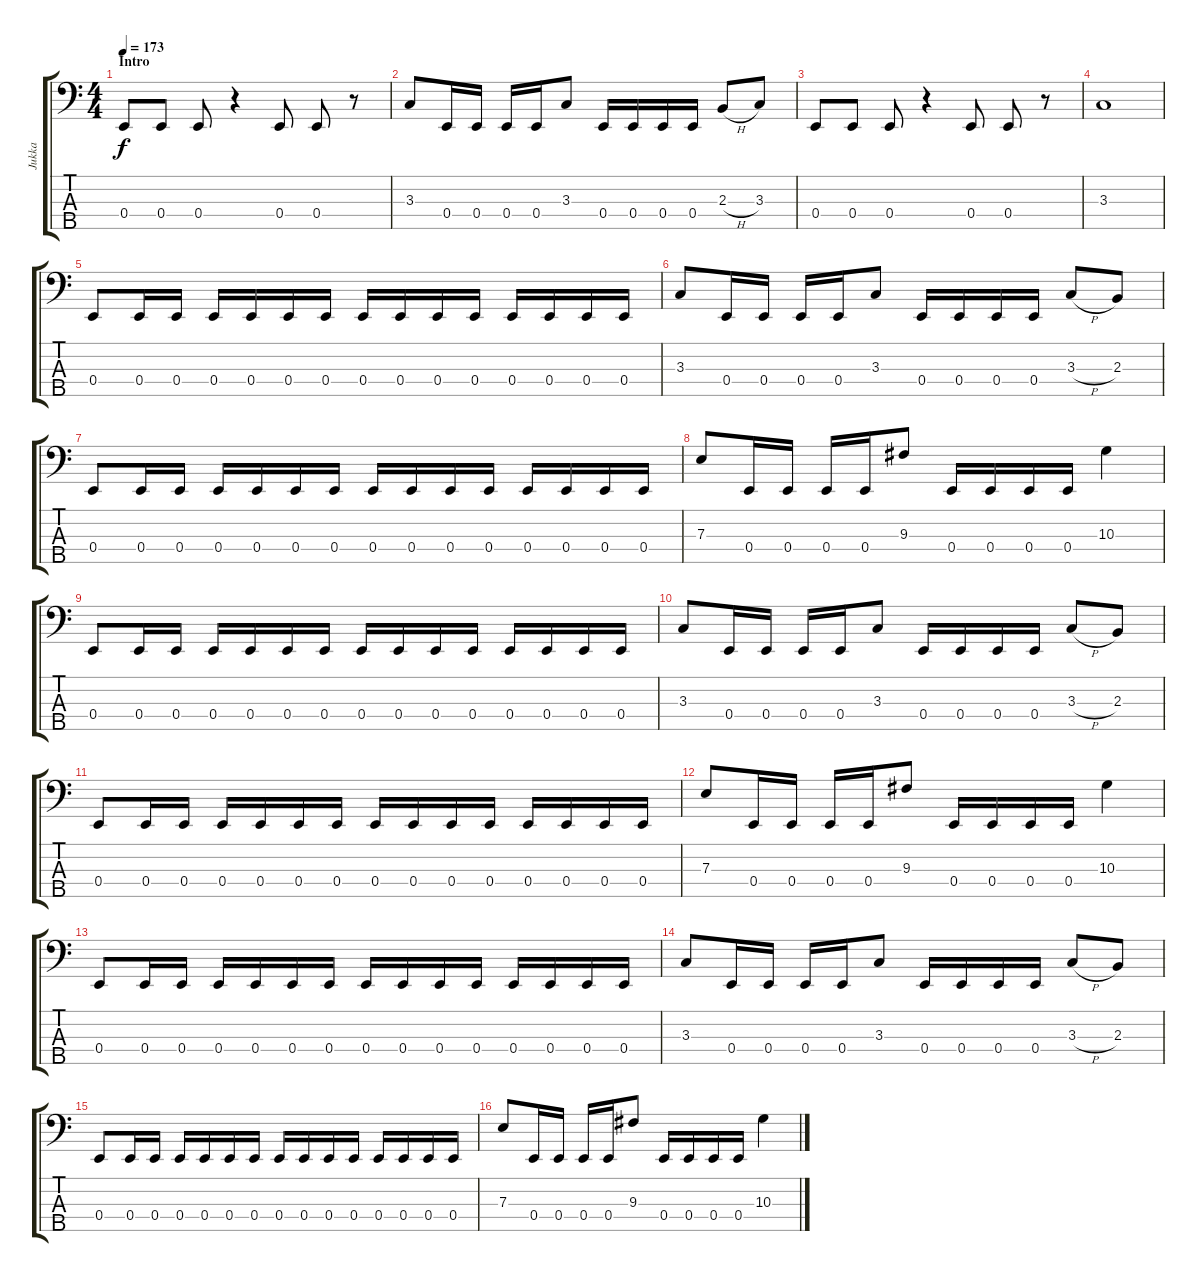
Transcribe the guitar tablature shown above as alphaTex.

\track ("Jukka" "Jukka") {instrument electricbasspick}
\staff {score tabs}
\tuning (G2 D2 A1 E1 B0) {hide}
\ts (4 4)
\section ("" "Intro")
\tempo 173
\clef f4
\ks c
0.4.8{dy f instrument electricbasspick} 0.4.8 0.4.8 r.4 0.4.8 0.4.8 r.8 |
3.3.8 0.4.16 0.4.16 0.4.16 0.4.16 3.3.8 0.4.16 0.4.16 0.4.16 0.4.16 2.3{h}.8 3.3.8 |
0.4.8 0.4.8 0.4.8 r.4 0.4.8 0.4.8 r.8 |
3.3.1 |
0.4.8 0.4.16 0.4.16 0.4.16 0.4.16 0.4.16 0.4.16 0.4.16 0.4.16 0.4.16 0.4.16 0.4.16 0.4.16 0.4.16 0.4.16 |
3.3.8 0.4.16 0.4.16 0.4.16 0.4.16 3.3.8 0.4.16 0.4.16 0.4.16 0.4.16 3.3{h}.8 2.3.8 |
0.4.8 0.4.16 0.4.16 0.4.16 0.4.16 0.4.16 0.4.16 0.4.16 0.4.16 0.4.16 0.4.16 0.4.16 0.4.16 0.4.16 0.4.16 |
7.3.8 0.4.16 0.4.16 0.4.16 0.4.16 9.3.8 0.4.16 0.4.16 0.4.16 0.4.16 10.3.4 |
0.4.8 0.4.16 0.4.16 0.4.16 0.4.16 0.4.16 0.4.16 0.4.16 0.4.16 0.4.16 0.4.16 0.4.16 0.4.16 0.4.16 0.4.16 |
3.3.8 0.4.16 0.4.16 0.4.16 0.4.16 3.3.8 0.4.16 0.4.16 0.4.16 0.4.16 3.3{h}.8 2.3.8 |
0.4.8 0.4.16 0.4.16 0.4.16 0.4.16 0.4.16 0.4.16 0.4.16 0.4.16 0.4.16 0.4.16 0.4.16 0.4.16 0.4.16 0.4.16 |
7.3.8 0.4.16 0.4.16 0.4.16 0.4.16 9.3.8 0.4.16 0.4.16 0.4.16 0.4.16 10.3.4 |
0.4.8 0.4.16 0.4.16 0.4.16 0.4.16 0.4.16 0.4.16 0.4.16 0.4.16 0.4.16 0.4.16 0.4.16 0.4.16 0.4.16 0.4.16 |
3.3.8 0.4.16 0.4.16 0.4.16 0.4.16 3.3.8 0.4.16 0.4.16 0.4.16 0.4.16 3.3{h}.8 2.3.8 |
0.4.8 0.4.16 0.4.16 0.4.16 0.4.16 0.4.16 0.4.16 0.4.16 0.4.16 0.4.16 0.4.16 0.4.16 0.4.16 0.4.16 0.4.16 |
7.3.8 0.4.16 0.4.16 0.4.16 0.4.16 9.3.8 0.4.16 0.4.16 0.4.16 0.4.16 10.3.4
